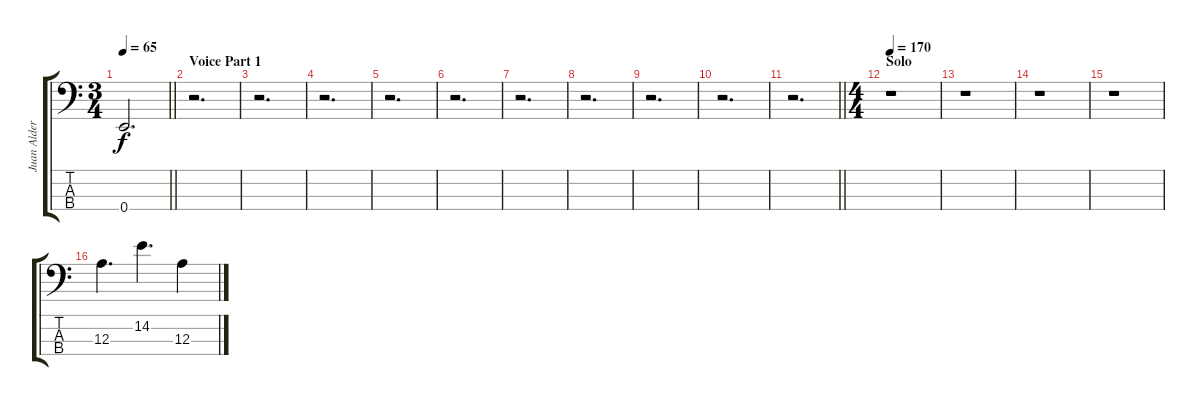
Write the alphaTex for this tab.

\track ("Juan Alderte De La Peña [Bass]" "Juan Alder") {instrument electricbassfinger}
\staff {score tabs}
\tuning (G2 D2 A1 E1) {hide}
\ts (3 4)
\tempo 65
\clef f4
\barLineRight lightlight
\ks c
0.4{t}.2{d dy f} |
\section ("" "Voice Part 1")
r.2{d} |
r.2{d} |
r.2{d} |
r.2{d} |
r.2{d} |
r.2{d} |
r.2{d} |
r.2{d} |
r.2{d} |
\barLineRight lightlight
r.2{d} |
\ts (4 4)
\section ("" "Solo   ")
\tempo 170
r.1{volume 16} |
r.1 |
r.1 |
r.1 |
12.3.4{d} 14.2.4{d} 12.3.4
